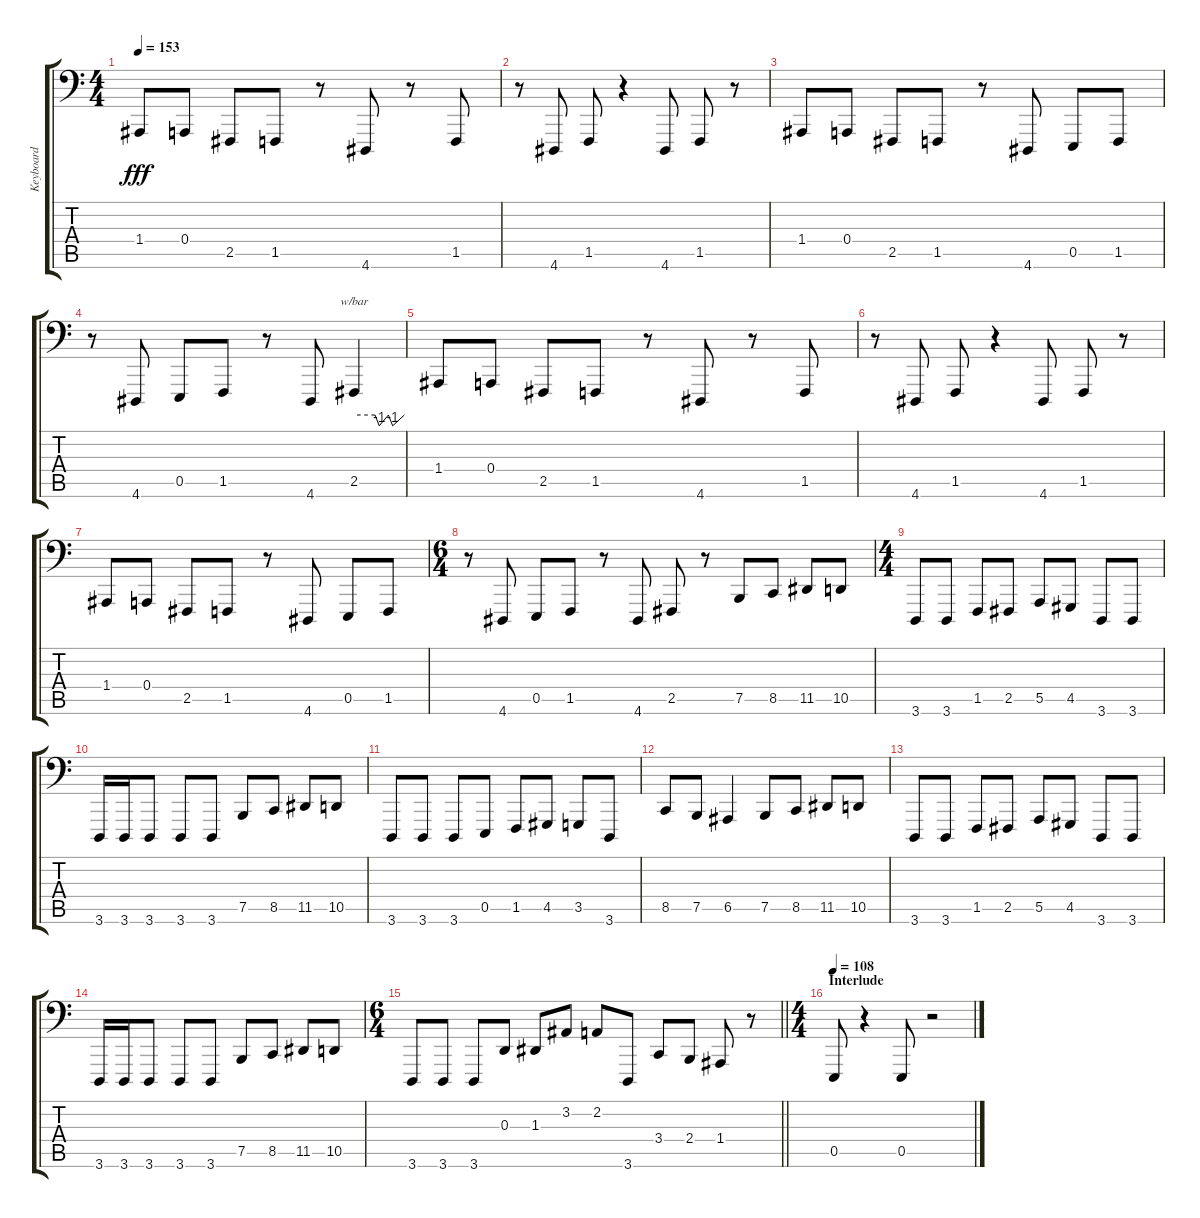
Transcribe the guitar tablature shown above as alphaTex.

\track ("Keyboard" "Keyboard") {instrument lead1square}
\staff {score tabs}
\tuning (C3 G2 D2 A1 E1 B0) {hide}
\ts (4 4)
\tempo 153
\clef f4
\ks c
1.4.8{dy fff} 0.4.8 2.5.8 1.5.8 r.8 4.6.8 r.8 1.5.8 |
r.8 4.6.8 1.5.8 r.4 4.6.8 1.5.8 r.8 |
1.4.8 0.4.8 2.5.8 1.5.8 r.8 4.6.8 0.5.8 1.5.8 |
r.8 4.6.8 0.5.8 1.5.8 r.8 4.6.8 2.5.4{tbe (custom default 0 0 25 0 30 -4 41 0 46 -4 60 0)} |
1.4.8 0.4.8 2.5.8 1.5.8 r.8 4.6.8 r.8 1.5.8 |
r.8 4.6.8 1.5.8 r.4 4.6.8 1.5.8 r.8 |
1.4.8 0.4.8 2.5.8 1.5.8 r.8 4.6.8 0.5.8 1.5.8 |
\ts (6 4)
r.8 4.6.8 0.5.8 1.5.8 r.8 4.6.8 2.5.8 r.8 7.5.8 8.5.8 11.5.8 10.5.8 |
\ts (4 4)
3.6.8 3.6.8 1.5.8 2.5.8 5.5.8 4.5.8 3.6.8 3.6.8 |
3.6.16 3.6.16 3.6.8 3.6.8 3.6.8 7.5.8 8.5.8 11.5.8 10.5.8 |
3.6.8 3.6.8 3.6.8 0.5.8 1.5.8 4.5.8 3.5.8 3.6.8 |
8.5.8 7.5.8 6.5.4 7.5.8 8.5.8 11.5.8 10.5.8 |
3.6.8 3.6.8 1.5.8 2.5.8 5.5.8 4.5.8 3.6.8 3.6.8 |
3.6.16 3.6.16 3.6.8 3.6.8 3.6.8 7.5.8 8.5.8 11.5.8 10.5.8 |
\ts (6 4)
\barLineRight lightlight
3.6.8 3.6.8 3.6.8 0.3.8 1.3.8 3.2.8 2.2.8 3.6.8 3.4.8 2.4.8 1.4.8 r.8 |
\ts (4 4)
\section ("" "Interlude")
\tempo 108
0.5.8 r.4 0.5.8 r.2
